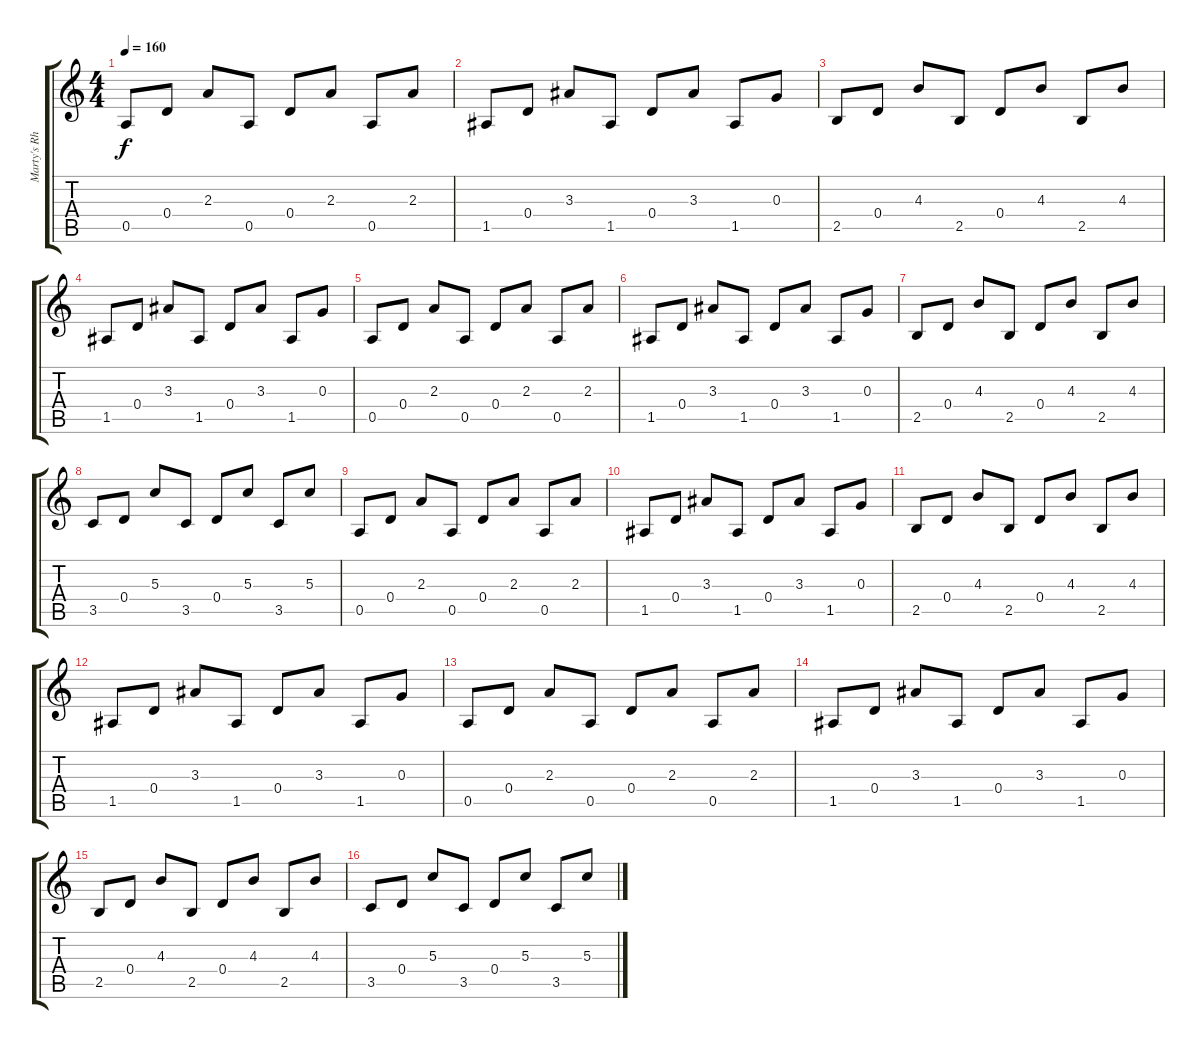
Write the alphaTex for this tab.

\track ("Marty's Rhythm" "Marty's Rh") {instrument overdrivenguitar}
\staff {score tabs}
\tuning (E4 B3 G3 D3 A2 E2) {hide}
\ts (4 4)
\tempo 160
\clef g2
\ks c
0.5.8{dy f} 0.4.8 2.3.8 0.5.8 0.4.8 2.3.8 0.5.8 2.3.8 |
1.5.8 0.4.8 3.3.8 1.5.8 0.4.8 3.3.8 1.5.8 0.3.8 |
2.5.8 0.4.8 4.3.8 2.5.8 0.4.8 4.3.8 2.5.8 4.3.8 |
1.5.8 0.4.8 3.3.8 1.5.8 0.4.8 3.3.8 1.5.8 0.3.8 |
0.5.8 0.4.8 2.3.8 0.5.8 0.4.8 2.3.8 0.5.8 2.3.8 |
1.5.8 0.4.8 3.3.8 1.5.8 0.4.8 3.3.8 1.5.8 0.3.8 |
2.5.8 0.4.8 4.3.8 2.5.8 0.4.8 4.3.8 2.5.8 4.3.8 |
3.5.8 0.4.8 5.3.8 3.5.8 0.4.8 5.3.8 3.5.8 5.3.8 |
0.5.8 0.4.8 2.3.8 0.5.8 0.4.8 2.3.8 0.5.8 2.3.8 |
1.5.8 0.4.8 3.3.8 1.5.8 0.4.8 3.3.8 1.5.8 0.3.8 |
2.5.8 0.4.8 4.3.8 2.5.8 0.4.8 4.3.8 2.5.8 4.3.8 |
1.5.8 0.4.8 3.3.8 1.5.8 0.4.8 3.3.8 1.5.8 0.3.8 |
0.5.8 0.4.8 2.3.8 0.5.8 0.4.8 2.3.8 0.5.8 2.3.8 |
1.5.8 0.4.8 3.3.8 1.5.8 0.4.8 3.3.8 1.5.8 0.3.8 |
2.5.8 0.4.8 4.3.8 2.5.8 0.4.8 4.3.8 2.5.8 4.3.8 |
3.5.8 0.4.8 5.3.8 3.5.8 0.4.8 5.3.8 3.5.8 5.3.8
